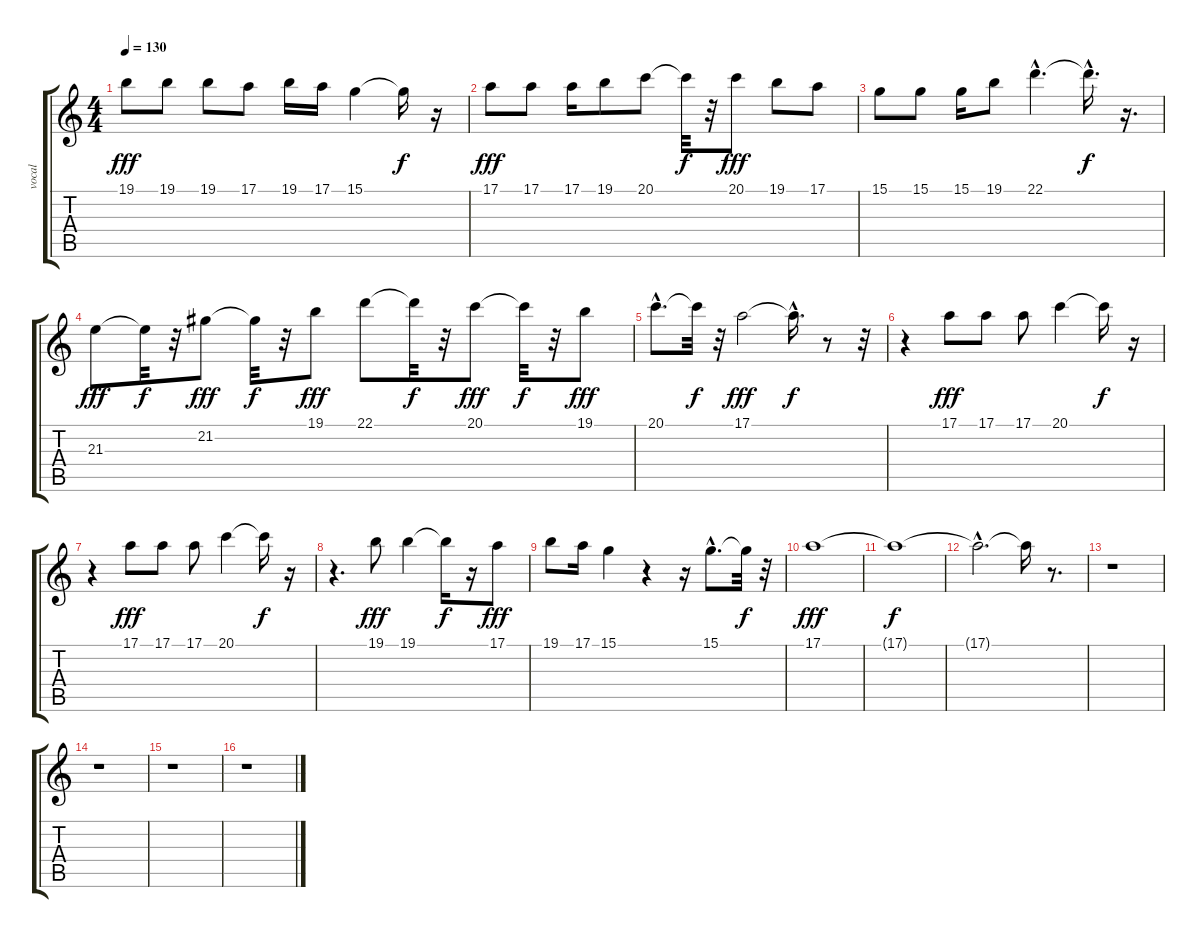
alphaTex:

\track ("vocal" "vocal") {instrument violin}
\staff {score tabs}
\tuning (E4 B3 G3 D3 A2 E2) {hide}
\ts (4 4)
\tempo 130
\clef g2
\ks c
19.1.8{dy fff} 19.1.8 19.1.8 17.1.8 19.1.16 17.1.16 15.1.4 15.1{t}.16{dy f} r.16 |
17.1.8{dy fff} 17.1.8 17.1.16 19.1.8 20.1.8 20.1{t}.32{dy f} r.32 20.1.8{dy fff} 19.1.8 17.1.8 |
15.1.8 15.1.8 15.1.16 19.1.8 22.1{hac}.4{d} 22.1{hac t}.16{d dy f} r.16{d} |
21.3.8{dy fff} 21.3{t}.32{dy f} r.32 21.2.8{dy fff} 21.2{t}.32{dy f} r.32 19.1.8{dy fff} 22.1.8 22.1{t}.32{dy f} r.32 20.1.8{dy fff} 20.1{t}.32{dy f} r.32 19.1.8{dy fff} |
20.1{hac}.8{d} 20.1{t}.32{dy f} r.32 17.1.2{dy fff} 17.1{hac t}.16{d dy f} r.8 r.32 |
r.4 17.1.8{dy fff} 17.1.8 17.1.8 20.1.4 20.1{t}.16{dy f} r.16 |
r.4 17.1.8{dy fff} 17.1.8 17.1.8 20.1.4 20.1{t}.16{dy f} r.16 |
r.4{d} 19.1.8{dy fff} 19.1.4 19.1{t}.16{dy f} r.16 17.1.8{dy fff} |
19.1.8 17.1.16 15.1.4 r.4 r.16 15.1{hac}.8{d} 15.1{t}.32{dy f} r.32 |
17.1.1{dy fff} |
17.1{t}.1{dy f} |
17.1{hac t}.2{d} 17.1{t}.16 r.8{d} |
r.1 |
r.1 |
r.1 |
r.1
